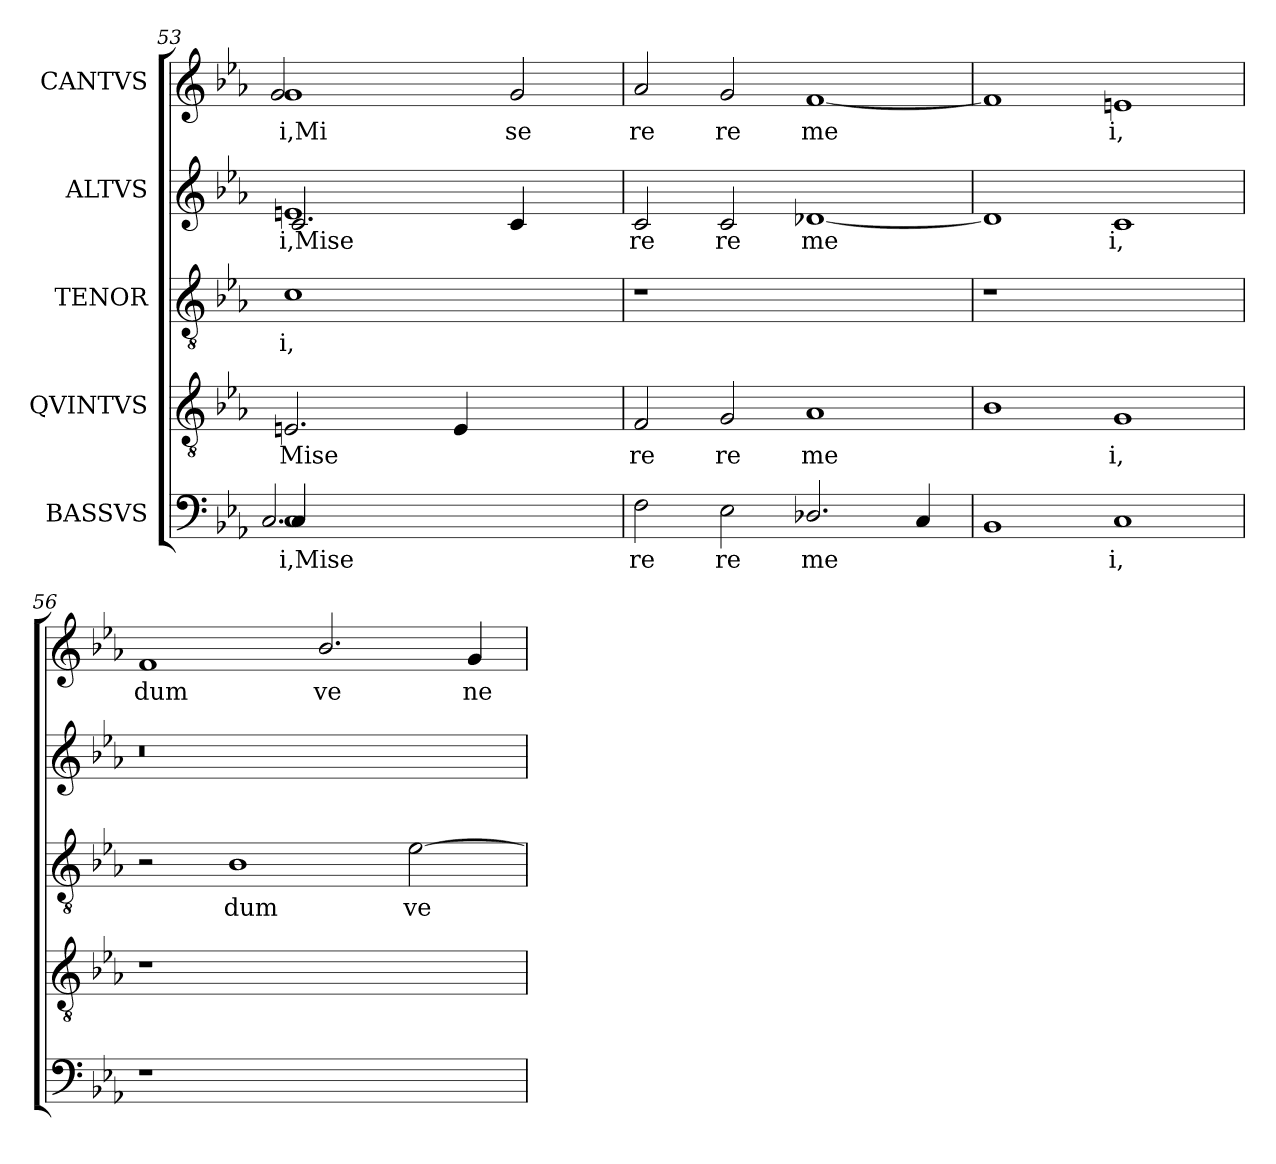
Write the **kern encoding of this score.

**kern	**text	**kern	**text	**kern	**text	**kern	**text	**kern	**text
*part5	*part5	*part4	*part4	*part3	*part3	*part2	*part2	*part1	*part1
*staff5	*staff5	*staff4	*staff4	*staff3	*staff3	*staff2	*staff2	*staff1	*staff1
*I"BASSVS	*	*I"QVINTVS	*	*I"TENOR	*	*I"ALTVS	*	*I"CANTVS	*
*clefF4	*	*clefGv2	*	*clefGv2	*	*clefG2	*	*clefG2	*
*k[b-e-a-]	*	*k[b-e-a-]	*	*k[b-e-a-]	*	*k[b-e-a-]	*	*k[b-e-a-]	*
*E-:	*	*E-:	*	*E-:	*	*E-:	*	*E-:	*
=53	=53	=53	=53	=53	=53	=53	=53	=53	=53
*^	*	*	*	*	*	*	*	*	*
*	*^	*	*	*	*	*	*	*	*	*
!	!	!	!LO:LY:b:cj	!	!LO:LY:b:cj	!	!LO:LY:b:cj	!	!LO:LY:b:cj	!	!LO:LY:b:cj
*	*	*	*	*	*	*	*	*^	*	*^	*
1C	2.C/	4C/	i,Mise	2.En/	Mise	1c	-i,	1en	2.c/	i,Mise	1g	2g/	i,Mi
.	.	2ryy	.	.	.	.	.	.	.	.	.	.	.
.	.	.	.	.	.	.	.	.	.	.	.	1ryy	.
!	!	!	!	!	!LO:LY:b:cj	!	!	!	!	!	!	!	!
.	2ryy	2.ryy	.	4E/	.	.	.	.	4ryy	.	.	.	.
!	!	!	!	!	!	!	!	!	!	!LO:LY:b:cj	!	!	!LO:LY:b:cj
2ryy	.	.	.	2ryy	.	2ryy	.	4c/	2ryy	.	2g/	.	se
.	4ryy	.	.	.	.	.	.	4ryy	.	.	.	.	.
*	*	*	*	*	*	*	*	*v	*v	*	*	*	*
*	*v	*v	*	*	*	*	*	*	*	*v	*v	*
=54	=54	=54	=54	=54	=54	=54	=54	=54	=54	=54
!	!	!LO:LY:b:cj	!	!LO:LY:b:cj	!	!	!	!LO:LY:b:cj	!	!LO:LY:b:cj
*v	*v	*	*	*	*	*	*	*	*	*
2F\	re	2F/	re	1r	.	2c/	re	2a-/	re
!	!LO:LY:b:cj	!	!LO:LY:b:cj	!	!	!	!LO:LY:b:cj	!	!LO:LY:b:cj
2E-\	re	2G/	re	.	.	2c/	re	2g/	re
!	!LO:LY:b:cj	!	!LO:LY:b:cj	!	!	!	!LO:LY:b:cj	!	!LO:LY:b:cj
2.D-X/	me	1A-	me	1ryy	.	[<1d-X	me	[<1f	me
!	!LO:LY:b:cj	!	!	!	!	!	!	!	!
4C/	.	.	.	.	.	.	.	.	.
=55	=55	=55	=55	=55	=55	=55	=55	=55	=55
!	!LO:LY:b:cj	!	!LO:LY:b:cj	!	!	!	!LO:LY:b:cj	!	!LO:LY:b:cj
1BB-	.	1B-	.	1r	.	1d-]	.	1f]	.
!	!LO:LY:b:cj	!	!LO:LY:b:cj	!	!	!	!LO:LY:b:cj	!	!LO:LY:b:cj
1C	i,	1G	i,	1ryy	.	1c	i,	1en	i,
=56	=56	=56	=56	=56	=56	=56	=56	=56	=56
!	!	!	!	!	!	!	!	!	!LO:LY:b:cj
1r	.	1r	.	2r	.	0r	.	1f	dum
!	!	!	!	!	!LO:LY:b:cj	!	!	!	!
.	.	.	.	1B-	dum	.	.	.	.
!	!	!	!	!	!	!	!	!	!LO:LY:b:cj
1ryy	.	1ryy	.	.	.	.	.	2.b-/	ve
!	!	!	!	!	!LO:LY:b:cj	!	!	!	!
.	.	.	.	[<2e-\	ve-	.	.	.	.
!	!	!	!	!	!	!	!	!	!LO:LY:b:cj
.	.	.	.	.	.	.	.	4g/	ne
=	=	=	=	=	=	=	=	=	=
*-	*-	*-	*-	*-	*-	*-	*-	*-	*-
